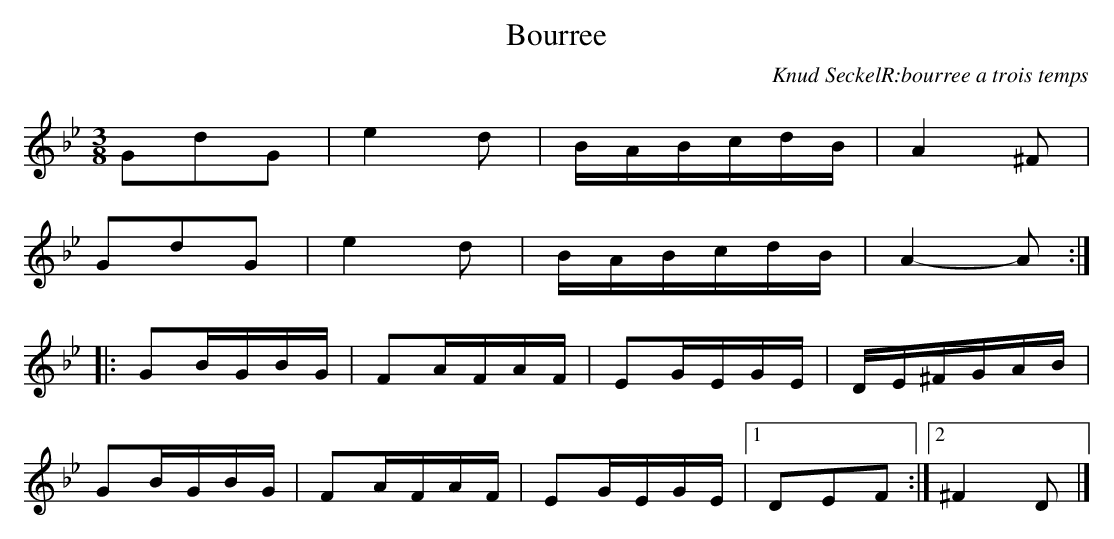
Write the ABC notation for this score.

X:1
T:Bourree
C:Knud Seckel\R:bourree a trois temps
M:3/8
L:1/16
K:Gm
G2d2G2 | e4d2 | BABcdB | A4^F2 |
G2d2G2 | e4d2 | BABcdB | A4-A2 :|
|:\
G2BGBG | F2AFAF | E2GEGE | DE^FGAB |
G2BGBG | F2AFAF | E2GEGE |1  D2E2F2 :|\
                         [2  ^F4 D2 |]
